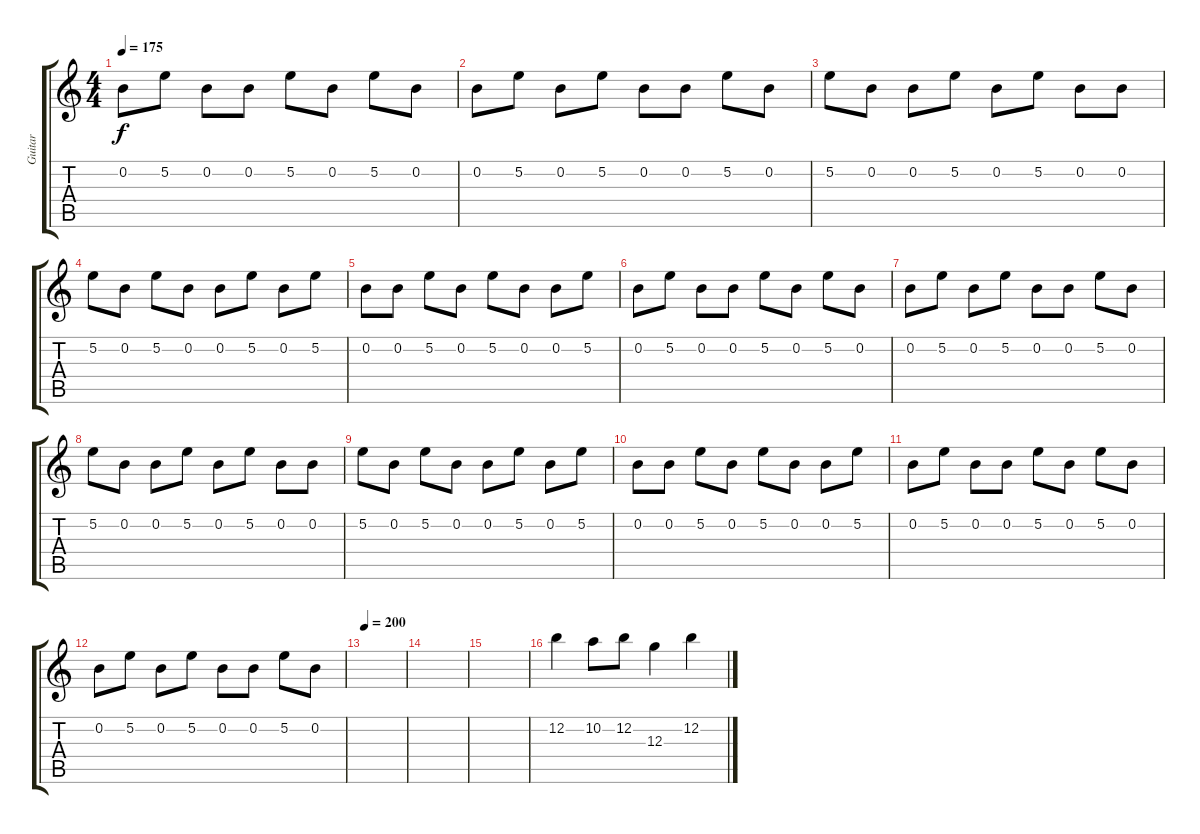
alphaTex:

\track ("Guitar" "Guitar") {instrument distortionguitar}
\staff {score tabs}
\tuning (E4 B3 G3 D3 A2 E2) {hide}
\ts (4 4)
\tempo 175
\clef g2
\ks c
0.2.8{dy f} 5.2.8 0.2.8 0.2.8 5.2.8 0.2.8 5.2.8 0.2.8 |
0.2.8 5.2.8 0.2.8 5.2.8 0.2.8 0.2.8 5.2.8 0.2.8 |
5.2.8 0.2.8 0.2.8 5.2.8 0.2.8 5.2.8 0.2.8 0.2.8 |
5.2.8 0.2.8 5.2.8 0.2.8 0.2.8 5.2.8 0.2.8 5.2.8 |
0.2.8 0.2.8 5.2.8 0.2.8 5.2.8 0.2.8 0.2.8 5.2.8 |
0.2.8 5.2.8 0.2.8 0.2.8 5.2.8 0.2.8 5.2.8 0.2.8 |
0.2.8 5.2.8 0.2.8 5.2.8 0.2.8 0.2.8 5.2.8 0.2.8 |
5.2.8 0.2.8 0.2.8 5.2.8 0.2.8 5.2.8 0.2.8 0.2.8 |
5.2.8 0.2.8 5.2.8 0.2.8 0.2.8 5.2.8 0.2.8 5.2.8 |
0.2.8 0.2.8 5.2.8 0.2.8 5.2.8 0.2.8 0.2.8 5.2.8 |
0.2.8 5.2.8 0.2.8 0.2.8 5.2.8 0.2.8 5.2.8 0.2.8 |
0.2.8 5.2.8 0.2.8 5.2.8 0.2.8 0.2.8 5.2.8 0.2.8 |
\tempo 200
|
|
|
12.2.4{volume 16} 10.2.8 12.2.8 12.3.4 12.2.4
